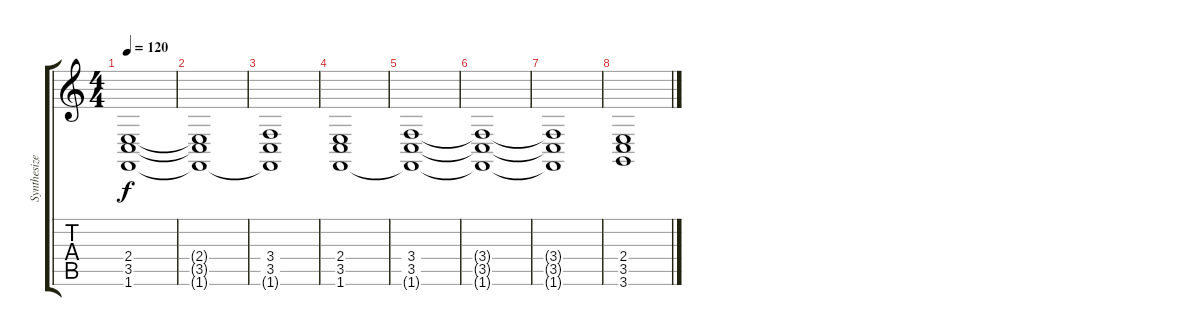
\track ("Synthesizer" "Synthesize") {instrument synthvoice}
\staff {score tabs}
\tuning (E4 B3 G3 D3 A2 E2) {hide}
\ts (4 4)
\tempo 120
\clef g2
\ks c
(2.4 3.5 1.6).1{dy f} |
(2.4{t} 3.5{t} 1.6{t}).1 |
(3.4 3.5 1.6{t}).1 |
(2.4 3.5 1.6).1 |
(3.4 3.5 1.6{t}).1 |
(3.4{t} 3.5{t} 1.6{t}).1 |
(3.4{t} 3.5{t} 1.6{t}).1 |
(2.4 3.5 3.6).1
